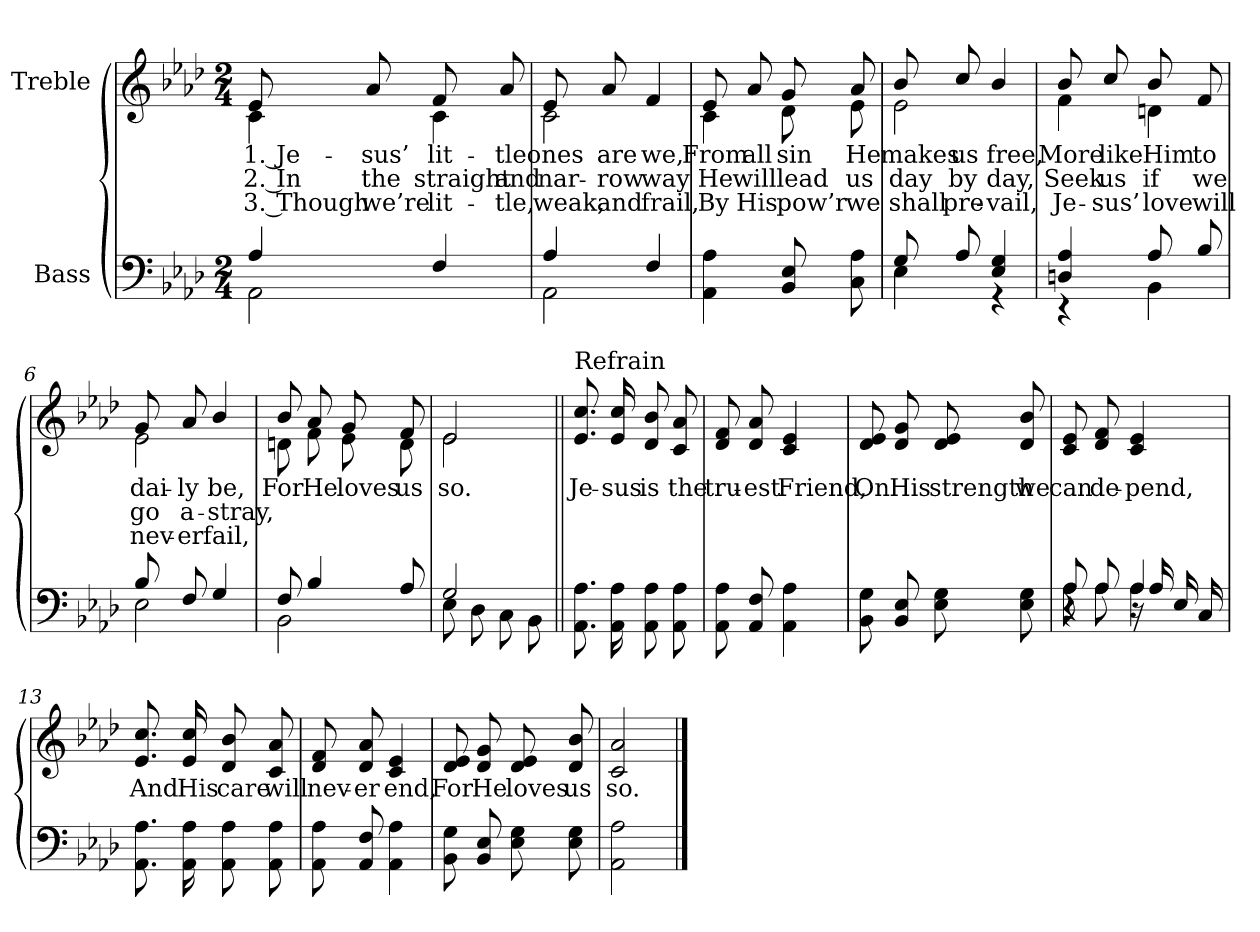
**kern	**kern	**text	**text	**text
*part2	*part1	*part1	*part1	*part1
*staff2	*staff1	*staff1	*staff1	*staff1
*I"Bass	*I"Treble	*	*	*
*clefF4	*clefG2	*	*	*
*k[b-e-a-d-]	*k[b-e-a-d-]	*	*	*
*A-:	*A-:	*	*	*
*M2/4	*M2/4	*	*	*
*MM75	*MM75	*	*	*
=1	=1	=1	=1	=1
*^	*^	*	*	*
4A-	2AA-	8e-L	4c	-1. Je-	-2. In	-3. Though
.	.	8a-	.	-sus’	-the	-we’re
4F	.	8fL	4c	-lit-	-straight	-lit-
.	.	8a-	.	-tle	-and	-tle,
=2	=2	=2	=2	=2	=2	=2
4A-	2AA-	8e-L	2c	-ones	-nar-	-weak,
.	.	8a-	.	-are	-row	-and
4F	.	4f	.	-we,	-way	-frail,
*v	*v	*	*	*	*	*
=3	=3	=3	=3	=3	=3
4AA- 4A-	8e-L	4c	-From	-He	-By
.	8a-	.	-all	-will	-His
8BB- 8E-L	8gL	8d-L	-sin	-lead	-pow’r
8C 8A-	8a-	8e-	-He	-us	-we
=4	=4	=4	=4	=4	=4
*^	*	*	*	*	*
8GL	4E-	8b-L	2e-	-makes	-day	-shall
8A-	.	8cc	.	-us	-by	-pre-
4E- 4G	4r	4b-	.	-free,	-day,	-vail,
=5	=5	=5	=5	=5	=5	=5
4D 4A-	4r	8b-L	4f	-More	-Seek	-Je-
.	.	8cc	.	-like	-us	-sus’
8A-L	4BB-	8b-L	4d	-Him	-if	-love
8B-	.	8f	.	-to	-we	-will
=6	=6	=6	=6	=6	=6	=6
8B-L	2E-	8gL	2e-	-dai-	-go	-nev-
8F	.	8a-	.	-ly	-a-	-er
4G	.	4b-	.	-be,	-stray,	-fail,
=7	=7	=7	=7	=7	=7	=7
8FL	2BB-	8b-L	8dL	-For	.	.
4B-	.	8a-	8f	-He	.	.
.	.	8gL	8e-L	-loves	.	.
8A-	.	8f	8d	-us	.	.
=8	=8	=8	=8	=8	=8	=8
2G	8E-L	2e-	2e-	-so.	.	.
.	8D-	.	.	.	.	.
.	8CL	.	.	.	.	.
.	8BB-	.	.	.	.	.
*	*	*v	*v	*	*	*
=9||	=9||	=9||	=9||	=9||	=9||
!	!	!LO:TX:a:t=Refrain	!	!	!
*v	*v	*	*	*	*
8.AA- 8.A-L	8.e- 8.ccL	-Je-	.	.
16AA- 16A-	16e- 16cc	-sus	.	.
8AA- 8A-L	8d- 8b-L	-is	.	.
8AA- 8A-	8c 8a-	-the	.	.
=10	=10	=10	=10	=10
8AA- 8A-L	8d- 8fL	-tru-	.	.
8AA- 8F	8d- 8a-	-est	.	.
4AA- 4A-	4c 4e-	-Friend,	.	.
=11	=11	=11	=11	=11
8BB- 8GL	8d- 8e-L	-On	.	.
8BB- 8E-	8d- 8g	-His	.	.
8E- 8GL	8d- 8e-L	-strength	.	.
8E- 8G	8d- 8b-	-we	.	.
=12	=12	=12	=12	=12
*^	*	*	*	*
*	*^	*	*	*	*
8A-L	8A-L	4r	8c 8e-L	-can	.	.
8A-	8A-	.	8d- 8f	-de-	.	.
4A-	4A-	16r	4c 4e-	-pend,	.	.
.	.	16A-	.	.	.	.
.	.	16E-	.	.	.	.
.	.	16C	.	.	.	.
*v	*v	*v	*	*	*	*
=13	=13	=13	=13	=13
8.AA- 8.A-L	8.e- 8.ccL	-And	.	.
16AA- 16A-	16e- 16cc	-His	.	.
8AA- 8A-L	8d- 8b-L	-care	.	.
8AA- 8A-	8c 8a-	-will	.	.
=14	=14	=14	=14	=14
8AA- 8A-L	8d- 8fL	-nev-	.	.
8AA- 8F	8d- 8a-	-er	.	.
4AA- 4A-	4c 4e-	-end,	.	.
=15	=15	=15	=15	=15
8BB- 8GL	8d- 8e-L	-For	.	.
8BB- 8E-	8d- 8g	-He	.	.
8E- 8GL	8d- 8e-L	-loves	.	.
8E- 8G	8d- 8b-	-us	.	.
=16	=16	=16	=16	=16
2AA- 2A-	2c 2a-	-so.	.	.
==	==	==	==	==
*-	*-	*-	*-	*-
